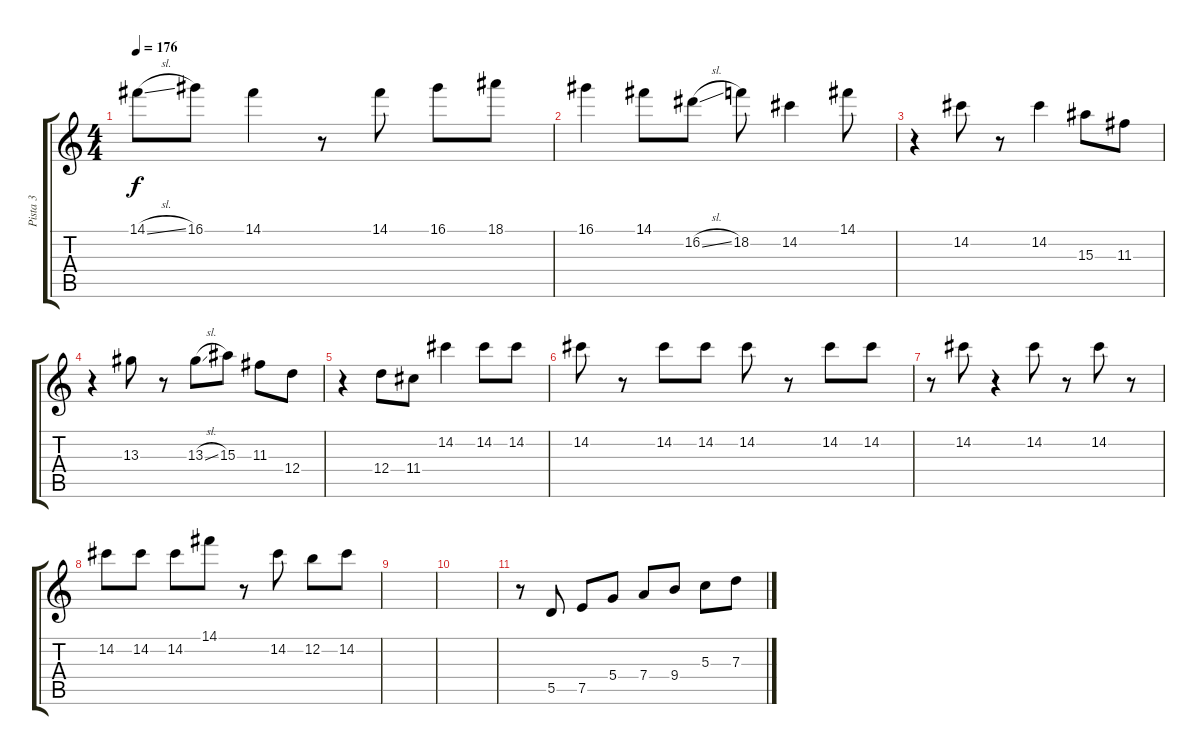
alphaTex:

\track ("Pista 3" "Pista 3") {instrument acousticguitarsteel}
\staff {score tabs}
\tuning (E4 B3 G3 D3 A2 E2) {hide}
\ts (4 4)
\tempo 176
\clef g2
\ks c
14.1{sl}.8{dy f} 16.1.8 14.1.4 r.8 14.1.8 16.1.8 18.1.8 |
16.1.4 14.1.8 16.2{sl}.8 18.2.8 14.2.4 14.1.8 |
r.4 14.2.8 r.8 14.2.4 15.3.8 11.3.8 |
r.4 13.3.8 r.8 13.3{sl}.8 15.3.8 11.3.8 12.4.8 |
r.4 12.4.8 11.4.8 14.2.4 14.2.8 14.2.8 |
14.2.8 r.8 14.2.8 14.2.8 14.2.8 r.8 14.2.8 14.2.8 |
r.8 14.2.8 r.4 14.2.8 r.8 14.2.8 r.8 |
14.2.8 14.2.8 14.2.8 14.1.8 r.8 14.2.8 12.2.8 14.2.8 |
|
|
r.8 5.5.8 7.5.8 5.4.8 7.4.8 9.4.8 5.3.8 7.3.8
